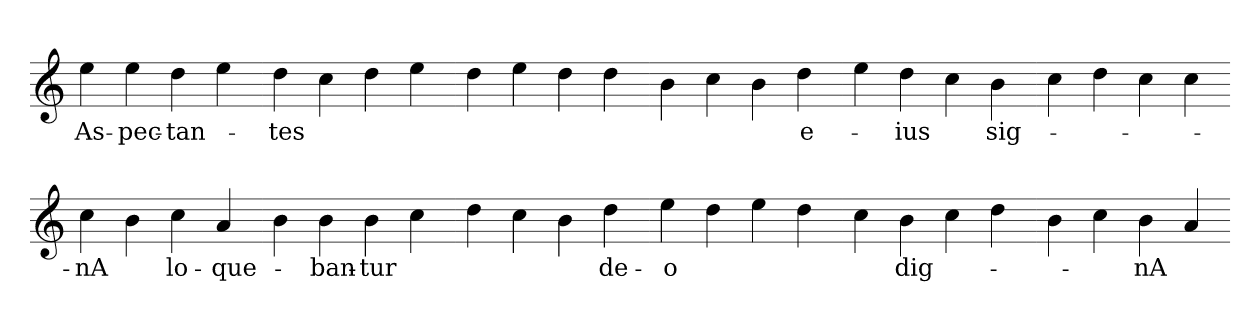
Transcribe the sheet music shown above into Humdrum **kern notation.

**kern	**text
*part1	*part1
*staff1	*staff1
*clefG2	*
=	=
4ee	As-
4ee	pec-
4dd	tan-
4ee	.
=-	=-
4dd	tes
4cc	.
4dd	.
4ee	.
=-	=-
4dd	.
4ee	.
4dd	.
4dd	.
=-	=-
4b	.
4cc	.
4b	.
4dd	e-
=-	=-
4ee	.
4dd	ius
4cc	.
4b	sig-
=-	=-
4cc	.
4dd	.
4cc	.
4cc	.
=-	=-
4cc	nA
4b	.
4cc	lo-
4a	que-
=-	=-
4b	.
4b	ban-
4b	tur
4cc	.
=-	=-
4dd	.
4cc	.
4b	.
4dd	de-
=-	=-
4ee	o
4dd	.
4ee	.
4dd	.
=-	=-
4cc	.
4b	dig-
4cc	.
4dd	.
=-	=-
4b	.
4cc	.
4b	nA
4a	.
=-	=-
*-	*-
